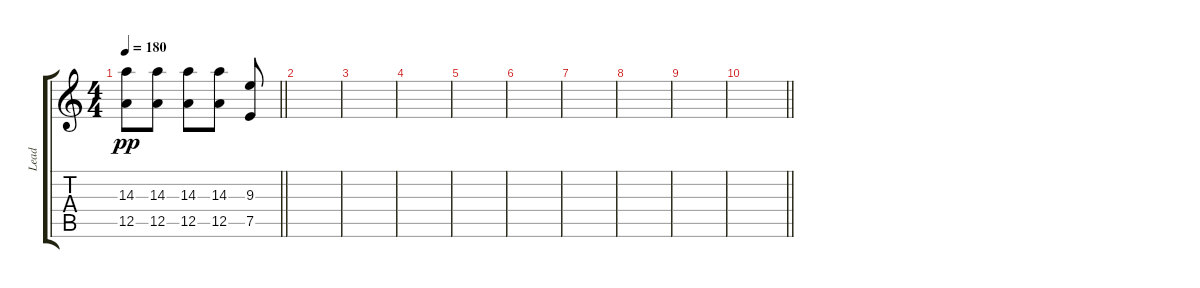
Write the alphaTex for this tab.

\track ("Lead" "Lead") {instrument overdrivenguitar}
\staff {score tabs}
\tuning (E4 B3 G3 D3 A2 D2) {hide}
\ts (4 4)
\tempo 180
\clef g2
\barLineRight lightlight
\ks c
(14.3 12.5).8{dy pp} (14.3 12.5).8 (14.3 12.5).8 (14.3 12.5).8 (9.3 7.5).8 |
|
|
|
|
|
|
|
|
\barLineRight lightlight
